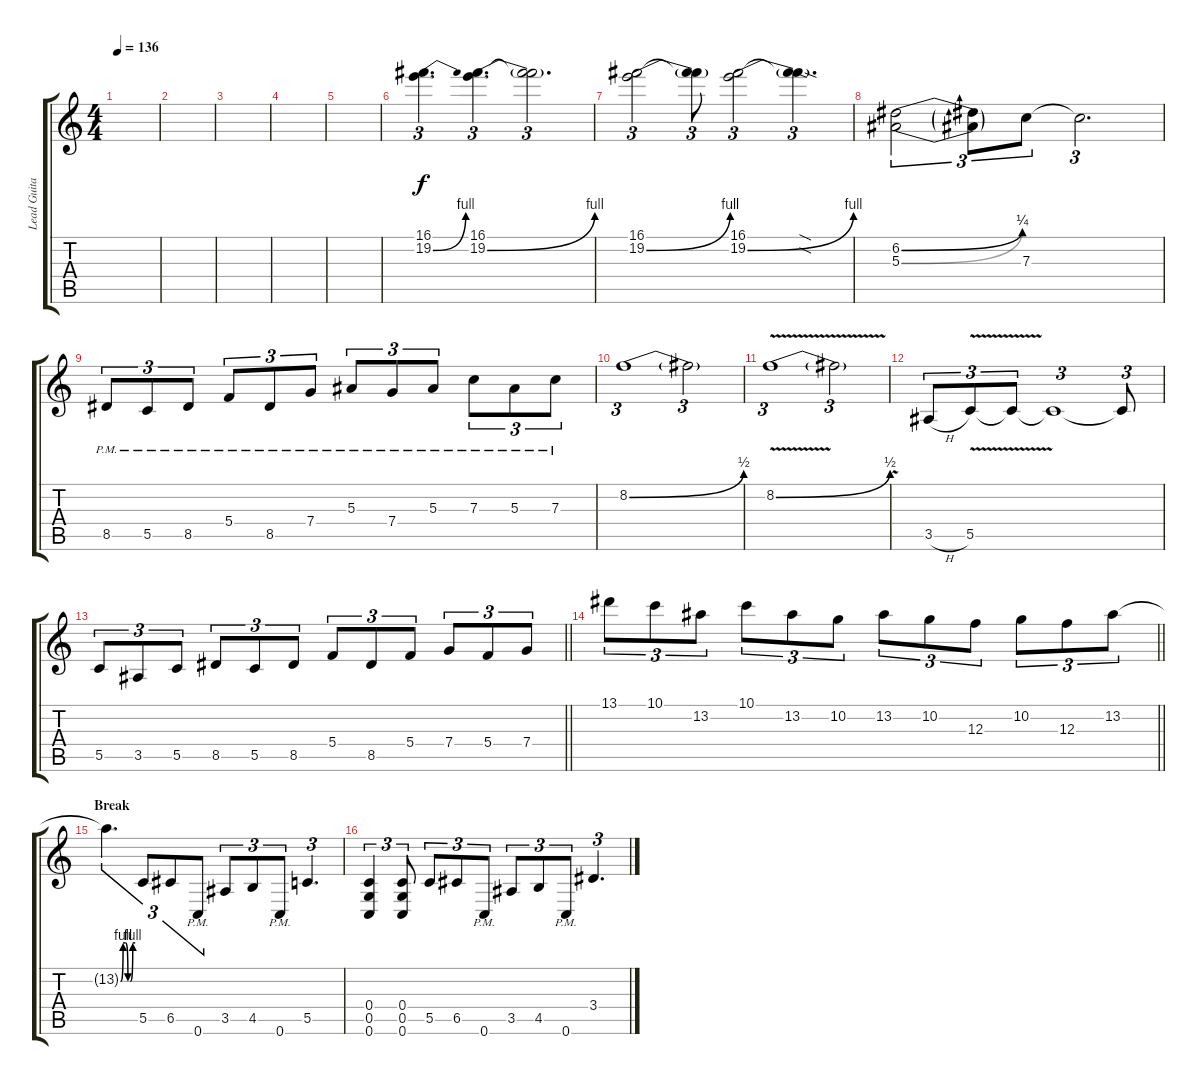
\track ("Lead Guitar" "Lead Guita") {instrument distortionguitar}
\staff {score tabs}
\tuning (D4 A3 F3 C3 G2 C2) {hide}
\ts (4 4)
\tempo 136
\clef g2
\ks c
|
|
|
|
|
(16.1 19.2{be (bend 0 0 60 4)}).4{d tu (3 2)} (16.1 19.2{be (bend 0 0 60 4)}).4{d tu (3 2)} (16.1{t} 19.2{t}).2{d tu (3 2)} |
(16.1 19.2{be (bend 0 0 60 4)}).2{tu (3 2)} (16.1{t} 19.2{t}).8{tu (3 2)} (16.1 19.2{be (bend 0 0 60 4)}).2{tu (3 2)} (16.1{sod t} 19.2{sod t}).4{d tu (3 2)} |
(6.2{be (bend 0 0 60 1)} 5.3{be (bend 0 0 60 1)}).2{tu (3 2)} (6.2{t} 5.3{t}).8{tu (3 2)} 7.3.8{tu (3 2)} 7.3{t}.2{d tu (3 2)} |
8.5{pm}.8{tu (3 2)} 5.5{pm}.8{tu (3 2)} 8.5{pm}.8{tu (3 2)} 5.4{pm}.8{tu (3 2)} 8.5{pm}.8{tu (3 2)} 7.4{pm}.8{tu (3 2)} 5.3{pm}.8{tu (3 2)} 7.4{pm}.8{tu (3 2)} 5.3{pm}.8{tu (3 2)} 7.3{pm}.8{tu (3 2)} 5.3{pm}.8{tu (3 2)} 7.3{pm}.8{tu (3 2)} |
8.2{be (bend 0 0 60 2)}.1{tu (3 2)} 8.2{t}.2{tu (3 2)} |
8.2{be (bend 0 0 60 2) v}.1{tu (3 2)} 8.2{v t}.2{tu (3 2)} |
3.5{h}.8{tu (3 2)} 5.5{v}.8{tu (3 2)} 5.5{t}.8{tu (3 2)} 5.5{t}.1{tu (3 2)} 5.5{t}.8{tu (3 2)} |
\barLineRight lightlight
5.5.8{tu (3 2)} 3.5.8{tu (3 2)} 5.5.8{tu (3 2)} 8.5.8{tu (3 2)} 5.5.8{tu (3 2)} 8.5.8{tu (3 2)} 5.4.8{tu (3 2)} 8.5.8{tu (3 2)} 5.4.8{tu (3 2)} 7.4.8{tu (3 2)} 5.4.8{tu (3 2)} 7.4.8{tu (3 2)} |
\section ("" "")
\barLineRight lightlight
13.1.8{tu (3 2)} 10.1.8{tu (3 2)} 13.2.8{tu (3 2)} 10.1.8{tu (3 2)} 13.2.8{tu (3 2)} 10.2.8{tu (3 2)} 13.2.8{tu (3 2)} 10.2.8{tu (3 2)} 12.3.8{tu (3 2)} 10.2.8{tu (3 2)} 12.3.8{tu (3 2)} 13.2.8{tu (3 2)} |
\section ("" "Break")
13.2{be (custom 0 0 10 4 20 4 30 0 40 0 50 4 60 4) t}.4{d tu (3 2)} 5.5.8{tu (3 2)} 6.5.8{tu (3 2)} 0.6{pm}.8{tu (3 2)} 3.5.8{tu (3 2)} 4.5.8{tu (3 2)} 0.6{pm}.8{tu (3 2)} 5.5.4{d tu (3 2)} |
(0.4 0.5 0.6).4{tu (3 2)} (0.4 0.5 0.6).8{tu (3 2)} 5.5.8{tu (3 2)} 6.5.8{tu (3 2)} 0.6{pm}.8{tu (3 2)} 3.5.8{tu (3 2)} 4.5.8{tu (3 2)} 0.6{pm}.8{tu (3 2)} 3.4.4{d tu (3 2)}
